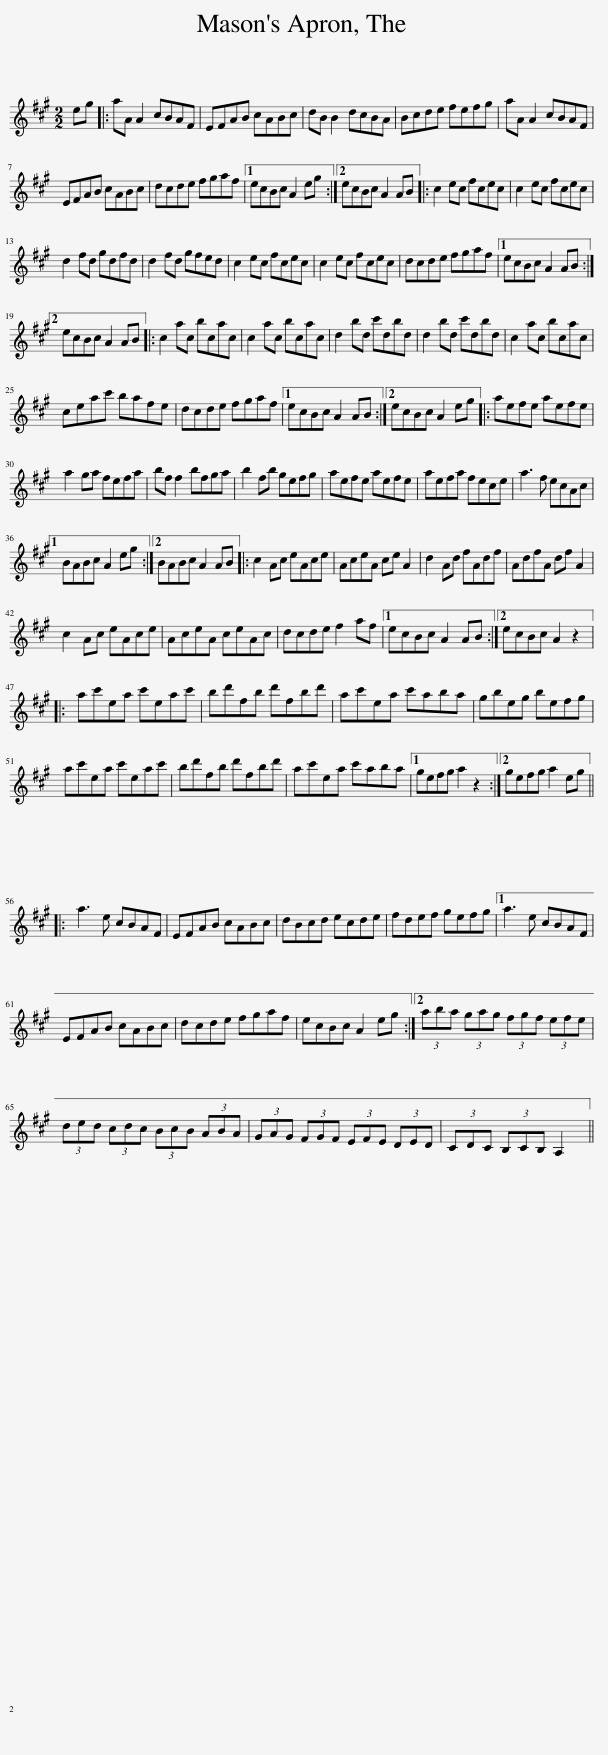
X:1
L:1/8
M:2/2
I:linebreak $
K:A
V:1 treble
V:1
 eg |: aA A2 cBAF | EFAB cABc | dB B2 dcBA | Bcde fefg | %5
 aA A2 cBAF |$ EFAB cABc | dcde fgaf |1 ecBc A2 eg :|2 ecBc A2 AB |: %10
 c2 ec fcec | c2 ec fcec |$ d2 fd gdfd | d2 fd gfed | c2 ec fcec | %15
 c2 ec fcec | dcde fgaf |1 ecBc A2 AB :|2$ ecBc A2 AB |: c2 ac bcac | %20
 c2 ac bcac | d2 bd c'dbd | d2 bd c'dbd | c2 ac bcac |$ ceac' bafe | %25
 dcde fgaf |1 ecBc A2 AB :|2 ecBc A2 eg |: aefe aefe |$ a2 ga fefa | %30
 bf f2 bfga | b2 fb gefg | aefe aefe | aefa fece | a3 f ecAc |1$ %35
 BABc A2 eg :|2 BABc A2 AB |: c2 Ac eAce | AceA ce A2 | d2 Ad fAdf | %40
 AdfA df A2 |$ c2 Ac eAce | AceA ceAc | dcde f2 af |1 ecBc A2 AB :|2 %45
 ecBc A2 z2 |:$ ac'ea c'eac' | bd'fb d'fbd' | ac'ea c'aba | gbeg befg |$ %50
 ac'ea c'eac' | bd'fb d'fbd' | ac'ea c'aba |1 gefg a2 z2 :|2 gefg a2 eg |:$ %55
 a3 e cBAF | EFAB cABc | dBcd ecde | fdef gefg |1 a3 e cBAF |$ %60
 EFAB cABc | dcde fgaf | ecBc A2 eg :|2 (3aba (3gag (3fgf (3efe |$ (3ded (3cdc (3BcB (3ABA | %65
 (3GAG (3FGF (3EFE (3DED | (3CDC (3B,CB, A,2 || %67
